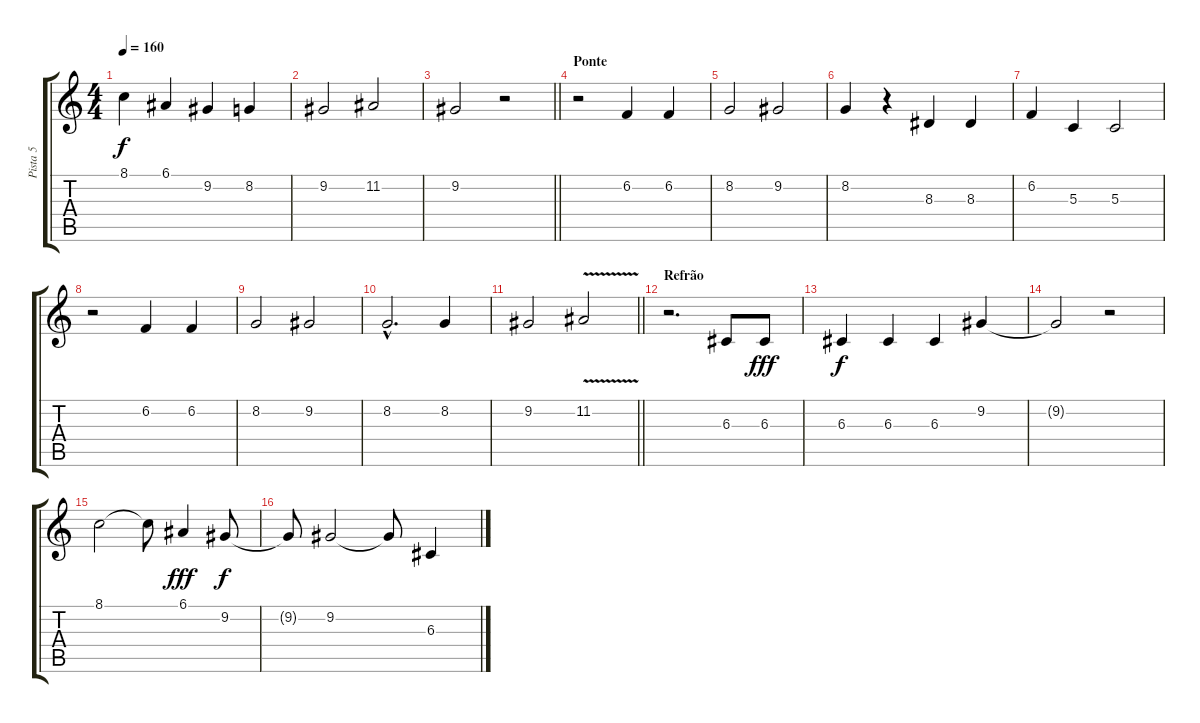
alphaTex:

\track ("Pista 5" "Pista 5") {instrument sopranosax}
\staff {score tabs}
\tuning (E4 B3 G3 D3 A2 E2) {hide}
\ts (4 4)
\tempo 160
\clef g2
\ks c
8.1.4{dy f} 6.1.4 9.2.4 8.2.4 |
9.2.2 11.2.2 |
\barLineRight lightlight
9.2.2 r.2 |
\section ("" "Ponte")
r.2 6.2.4 6.2.4 |
8.2.2 9.2.2 |
8.2.4 r.4 8.3.4 8.3.4 |
6.2.4 5.3.4 5.3.2 |
r.2 6.2.4 6.2.4 |
8.2.2 9.2.2 |
8.2{hac}.2{d} 8.2.4 |
\barLineRight lightlight
9.2.2 11.2{v}.2 |
\section ("" "Refrão")
r.2{d} 6.3.8 6.3.8{dy fff} |
6.3.4{dy f} 6.3.4 6.3.4 9.2.4 |
9.2{t}.2 r.2 |
8.1.2 8.1{t}.8 6.1.4{dy fff} 9.2.8{dy f} |
9.2{t}.8 9.2.2 9.2{t}.8 6.3.4
